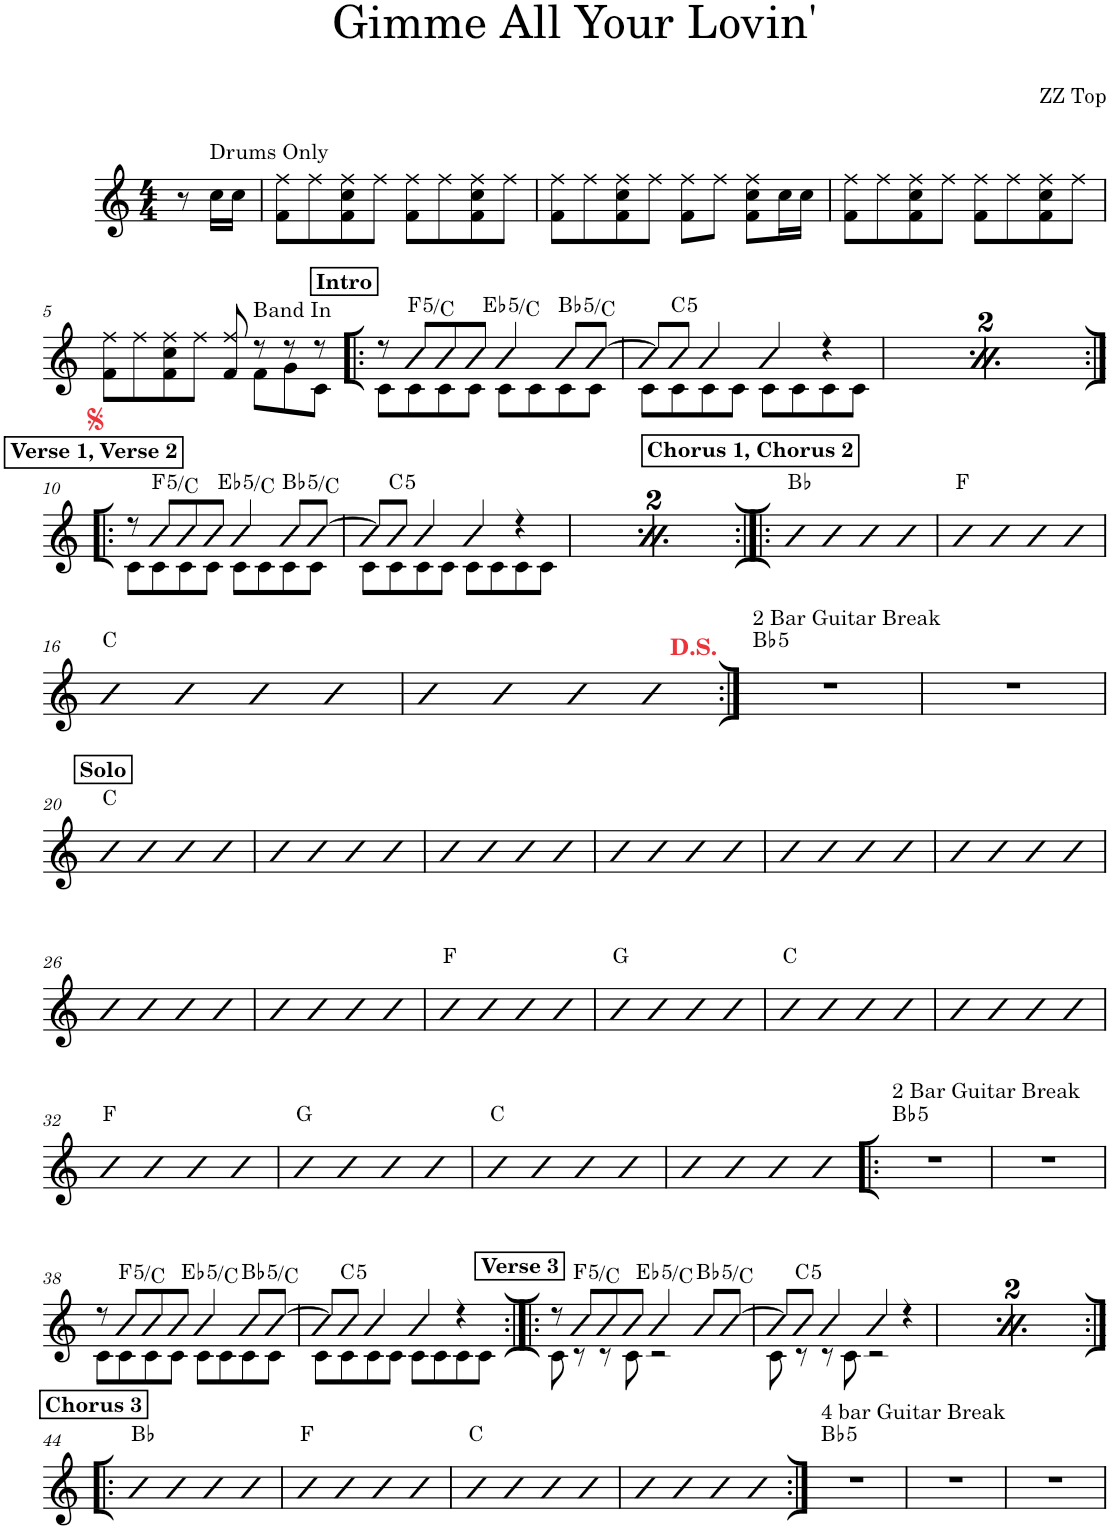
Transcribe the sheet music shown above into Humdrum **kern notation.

**kern	**harte
*part1	*part1
*staff1	*
*I"Piano	*
*I'Pno.	*
*clefG2	*
*k[]	*
*M4/4	*
=1	=1
8r	.
!LO:TX:a:t=Drums Only	!
16cc\LL	.
16cc\JJ	.
=2	=2
8f\ 8ff\L	.
8ff\	.
8f\ 8cc\ 8ff\	.
8ff\J	.
8f\ 8ff\L	.
8ff\	.
8f\ 8cc\ 8ff\	.
8ff\J	.
=3	=3
8f\ 8ff\L	.
8ff\	.
8f\ 8cc\ 8ff\	.
8ff\J	.
8f\ 8ff\L	.
8ff\J	.
8f\ 8cc\ 8ff\L	.
16cc\L	.
16cc\JJ	.
=4	=4
8f\ 8ff\L	.
8ff\	.
8f\ 8cc\ 8ff\	.
8ff\J	.
8f\ 8ff\L	.
8ff\	.
8f\ 8cc\ 8ff\	.
8ff\J	.
!!LO:LB:g=z
=5	=5
*^	*
8f\ 8ff\L	8ryy	.
*v	*v	*
8ff\	.
8f\ 8cc\ 8ff\	.
8ff\J	.
8f/ 8ff/	.
*^	*
!LO:TX:a:t=Band In	!	!
8r	8f\L	.
8r	8g\	.
8r	8c\J	.
!!LO:REH:place=s1:a:B:cj:t=Intro	!!
=6!|:	=6!|:	=6!|:
8r	8c\L	.
!	!	!LO:H:kt=5
8b/L	8c\	F:(1,5)/5
8b/	8c\	.
8b/J	8c\J	.
!	!	!LO:H:kt=5
4b/	8c\L	Eb:(1,5)/6
.	8c\	.
!	!	!LO:H:kt=5
8b/L	8c\	Bb:(1,5)/2
[8b/J	8c\J	.
=7	=7	=7
8bn/L]	8c\L	.
!	!	!LO:H:kt=5
8b/J	8c\	C:(1,5)
4b/	8c\	.
.	8c\J	.
4b/	8c\L	.
.	8c\	.
4r	8c\	.
.	8c\J	.
!!LO:REH:place=s1:a:B:cj:t=Intro	!!
=8	=8	=8
8r	8c\L	.
!	!	!LO:H:kt=5
8b/L	8c\	F:(1,5)/5
8b/	8c\	.
8b/J	8c\J	.
!	!	!LO:H:kt=5
4b/	8c\L	Eb:(1,5)/6
.	8c\	.
!	!	!LO:H:kt=5
8b/L	8c\	Bb:(1,5)/2
[8b/J	8c\J	.
=9	=9	=9
8bn/L]	8c\L	.
!	!	!LO:H:kt=5
8b/J	8c\	C:(1,5)
4b/	8c\	.
.	8c\J	.
4b/	8c\L	.
.	8c\	.
4r	8c\	.
.	8c\J	.
!!LO:LB:g=z	!!
!!LO:REH:place=s1:a:B:cj:t=Verse 1, Verse 2	!!
=10:|!|:	=10:|!|:	=10:|!|:
8r	8c\L	.
!	!	!LO:H:kt=5
8b/L	8c\	F:(1,5)/5
8b/	8c\	.
8b/J	8c\J	.
!	!	!LO:H:kt=5
4b/	8c\L	Eb:(1,5)/6
.	8c\	.
!	!	!LO:H:kt=5
8b/L	8c\	Bb:(1,5)/2
[8b/J	8c\J	.
=11	=11	=11
8bn/L]	8c\L	.
!	!	!LO:H:kt=5
8b/J	8c\	C:(1,5)
4b/	8c\	.
.	8c\J	.
4b/	8c\L	.
.	8c\	.
4r	8c\	.
.	8c\J	.
!!LO:REH:place=s1:a:B:cj:t=Verse 1, Verse 2	!!
=12	=12	=12
8r	8c\L	.
!	!	!LO:H:kt=5
8b/L	8c\	F:(1,5)/5
8b/	8c\	.
8b/J	8c\J	.
!	!	!LO:H:kt=5
4b/	8c\L	Eb:(1,5)/6
.	8c\	.
!	!	!LO:H:kt=5
8b/L	8c\	Bb:(1,5)/2
[8b/J	8c\J	.
=13	=13	=13
8bn/L]	8c\L	.
!	!	!LO:H:kt=5
8b/J	8c\	C:(1,5)
4b/	8c\	.
.	8c\J	.
4b/	8c\L	.
.	8c\	.
4r	8c\	.
.	8c\J	.
*v	*v	*
!!LO:REH:place=s1:a:B:cj:t=Chorus 1, Chorus 2
=14:|!|:	=14:|!|:
4bn	Bb:maj
4b	.
4b	.
4b	.
=15	=15
4b	F:maj
4b	.
4b	.
4b	.
!!LO:LB:g=z
=16	=16
4b	C:maj
4b	.
4b	.
4b	.
=17	=17
4b	.
4b	.
4b	.
4b	.
=18:|!	=18:|!
!LO:TX:a:t=2 Bar Guitar Break	!LO:H:kt=5
1r	Bb:(1,5)
=19	=19
1r	.
!!LO:LB:g=z
!!LO:REH:place=s1:a:B:cj:t=Solo
=20	=20
4b	C:maj
4b	.
4b	.
4b	.
=21	=21
4b	.
4b	.
4b	.
4b	.
=22	=22
4b	.
4b	.
4b	.
4b	.
=23	=23
4b	.
4b	.
4b	.
4b	.
=24	=24
4b	.
4b	.
4b	.
4b	.
=25	=25
4b	.
4b	.
4b	.
4b	.
!!LO:LB:g=z
=26	=26
4b	.
4b	.
4b	.
4b	.
=27	=27
4b	.
4b	.
4b	.
4b	.
=28	=28
4b	F:maj
4b	.
4b	.
4b	.
=29	=29
4b	G:maj
4b	.
4b	.
4b	.
=30	=30
4b	C:maj
4b	.
4b	.
4b	.
=31	=31
4b	.
4b	.
4b	.
4b	.
!!LO:LB:g=z
=32	=32
4b	F:maj
4b	.
4b	.
4b	.
=33	=33
4b	G:maj
4b	.
4b	.
4b	.
=34	=34
4b	C:maj
4b	.
4b	.
4b	.
=35	=35
4b	.
4b	.
4b	.
4b	.
=36!|:	=36!|:
!LO:TX:a:t=2 Bar Guitar Break	!LO:H:kt=5
1r	Bb:(1,5)
=37	=37
1r	.
!!LO:LB:g=z
=38	=38
*^	*
8r	8c\L	.
!	!	!LO:H:kt=5
8b/L	8c\	F:(1,5)/5
8b/	8c\	.
8b/J	8c\J	.
!	!	!LO:H:kt=5
4b/	8c\L	Eb:(1,5)/6
.	8c\	.
!	!	!LO:H:kt=5
8b/L	8c\	Bb:(1,5)/2
[8b/J	8c\J	.
=39	=39	=39
8bn/L]	8c\L	.
!	!	!LO:H:kt=5
8b/J	8c\	C:(1,5)
4b/	8c\	.
.	8c\J	.
4b/	8c\L	.
.	8c\	.
4r	8c\	.
.	8c\J	.
!!LO:REH:place=s1:a:B:cj:t=Verse 3	!!
=40:|!|:	=40:|!|:	=40:|!|:
8r	8c\	.
!	!	!LO:H:kt=5
8b/L	8r	F:(1,5)/5
8b/	8r	.
8b/J	8c\	.
!	!	!LO:H:kt=5
4b/	2r	Eb:(1,5)/6
!	!	!LO:H:kt=5
8b/L	.	Bb:(1,5)/2
[8b/J	.	.
=41	=41	=41
8bn/L]	8c\	.
!	!	!LO:H:kt=5
8b/J	8r	C:(1,5)
4b/	8r	.
.	8c\	.
4b/	2r	.
4r	.	.
!!LO:REH:place=s1:a:B:cj:t=Verse 3	!!
=42	=42	=42
8r	8c\	.
!	!	!LO:H:kt=5
8b/L	8r	F:(1,5)/5
8b/	8r	.
8b/J	8c\	.
!	!	!LO:H:kt=5
4b/	2r	Eb:(1,5)/6
!	!	!LO:H:kt=5
8b/L	.	Bb:(1,5)/2
[8b/J	.	.
=43	=43	=43
8bn/L]	8c\	.
!	!	!LO:H:kt=5
8b/J	8r	C:(1,5)
4b/	8r	.
.	8c\	.
4b/	2r	.
4r	.	.
*v	*v	*
!!LO:LB:g=z
!!LO:REH:place=s1:a:B:cj:t=Chorus 3
=44:|!|:	=44:|!|:
4bn	Bb:maj
4b	.
4b	.
4b	.
=45	=45
4b	F:maj
4b	.
4b	.
4b	.
=46	=46
4b	C:maj
4b	.
4b	.
4b	.
=47	=47
4b	.
4b	.
4b	.
4b	.
=48:|!	=48:|!
!LO:TX:a:t=4 bar Guitar Break	!LO:H:kt=5
1r	Bb:(1,5)
=49	=49
1r	.
=50	=50
1r	.
=	=
*-	*-
